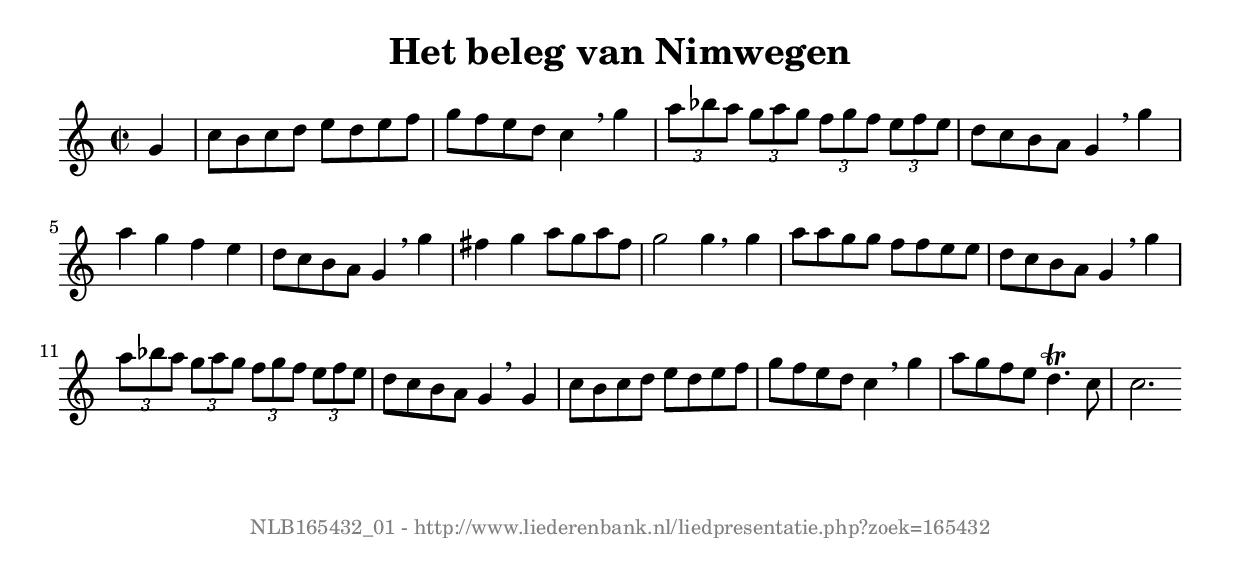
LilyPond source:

%
% produced by wce2krn 1.64 (7 June 2014)
%
\version"2.16"
#(append! paper-alist '(("long" . (cons (* 210 mm) (* 2000 mm)))))
#(set-default-paper-size "long")
sb = {\breathe}
mBreak = {\breathe }
bBreak = {\breathe }
x = {\once\override NoteHead #'style = #'cross }
gl=\glissando
itime={\override Staff.TimeSignature #'stencil = ##f }
ficta = {\once\set suggestAccidentals = ##t}
fine = {\once\override Score.RehearsalMark #'self-alignment-X = #1 \mark \markup {\italic{Fine}}}
dc = {\once\override Score.RehearsalMark #'self-alignment-X = #1 \mark \markup {\italic{D.C.}}}
dcf = {\once\override Score.RehearsalMark #'self-alignment-X = #1 \mark \markup {\italic{D.C. al Fine}}}
dcc = {\once\override Score.RehearsalMark #'self-alignment-X = #1 \mark \markup {\italic{D.C. al Coda}}}
ds = {\once\override Score.RehearsalMark #'self-alignment-X = #1 \mark \markup {\italic{D.S.}}}
dsf = {\once\override Score.RehearsalMark #'self-alignment-X = #1 \mark \markup {\italic{D.S. al Fine}}}
dsc = {\once\override Score.RehearsalMark #'self-alignment-X = #1 \mark \markup {\italic{D.S. al Coda}}}
pv = {\set Score.repeatCommands = #'((volta "1"))}
sv = {\set Score.repeatCommands = #'((volta "2"))}
tv = {\set Score.repeatCommands = #'((volta "3"))}
qv = {\set Score.repeatCommands = #'((volta "4"))}
xv = {\set Score.repeatCommands = #'((volta #f))}
\header{ tagline = ""
title = "Het beleg van Nimwegen"
}
\score {{
\key c \major
\relative g'
{
\set melismaBusyProperties = #'()
\partial 32*8
\time 2/2
\tempo 4=120
\override Score.MetronomeMark #'transparent = ##t
\override Score.RehearsalMark #'break-visibility = #(vector #t #t #f)
g4 c8 b c d e d e f g f e d c4 \sb g' \times 2/3 { a8[ bes a]} \times 2/3 { g a g} \times 2/3 {f[ g f]} \times 2/3 {e f e} d c b a g4 \mBreak
g'4 a g f e d8 c b a g4 \sb g' fis g a8 g a fis g2 g4 \bar":|:" \bBreak
g4 a8 a g g f f e e d c b a g4 \sb g' \times 2/3 {a8[ bes a]} \times 2/3 {g a g} \times 2/3 {f[ g f]} \times 2/3 {e f e} d c b a g4 \mBreak
g4 c8 b c d e d e f g f e d c4 \sb g' a8 g f e d4.^\trill c8 c2. \bar":|"
 }}
 \midi { }
 \layout {
            indent = 0.0\cm
}
}
\markup { \vspace #0 } \markup { \with-color #grey \fill-line { \center-column { \smaller "NLB165432_01 - http://www.liederenbank.nl/liedpresentatie.php?zoek=165432" } } }
